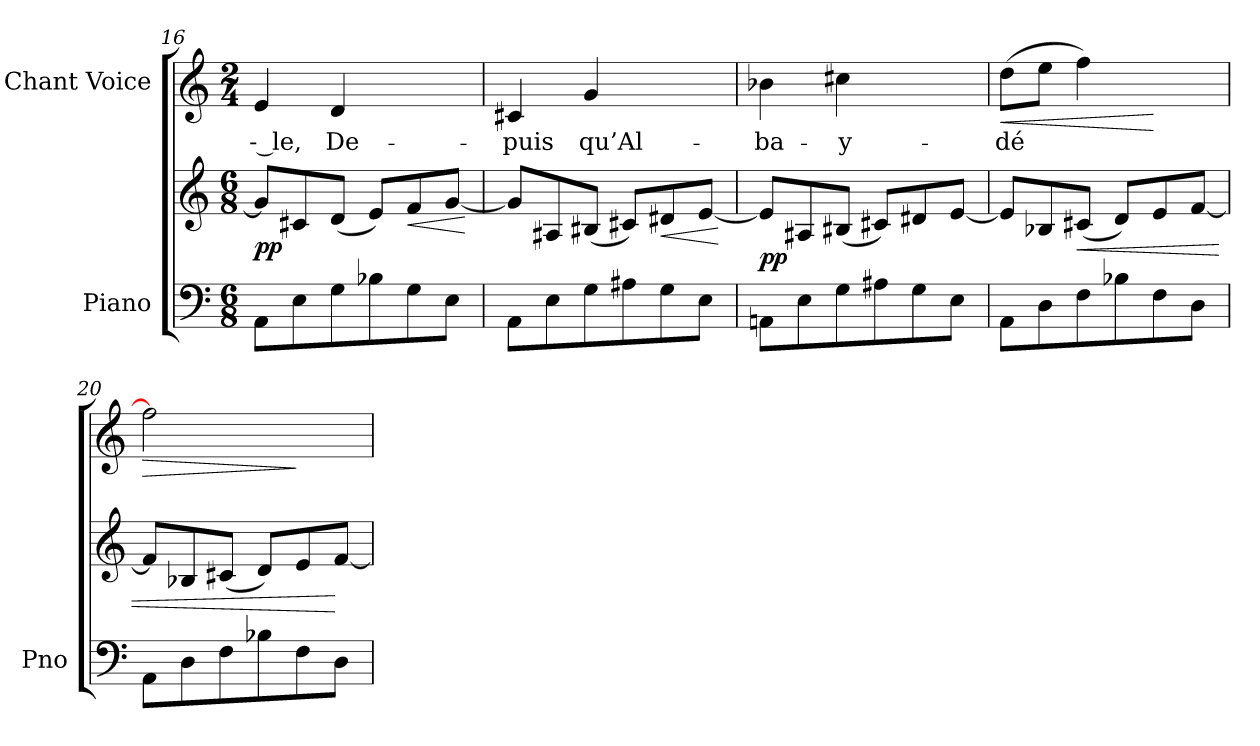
**kern	**kern	**dynam	**kern	**text	**dynam
*part2	*part2	*part2	*part1	*part1	*part1
*staff3	*staff2	*staff2/3	*staff1	*staff1	*staff1
*I"Piano	*	*	*I"Chant Voice	*	*
*I'Pno	*	*	*	*	*
!!LO:LB:g=z
*clefF4	*clefG2	*	*clefG2	*	*
*k[]	*k[]	*	*k[]	*	*
*M6/8	*M6/8	*	*M2/4	*	*
=16	=16	=16	=16	=16	=16
!	!	!LO:DY:b	!	!LO:LY:b	!
8AA\L	8g/L]	pp	4e/	-- le,	.
8E\	8c#X/	.	.	.	.
!	!	!	!	!LO:LY:b	!
8G\	(<8d/J	.	4d/	De-	.
8B-X\	8e/L)	.	.	.	.
!	!	!LO:HP:b	!	!	!
8G\	8f/	<	4ryy	.	.
8E\J	[8g/J	.	.	.	.
.	.	[	.	.	.
=17	=17	=17	=17	=17	=17
!	!	!	!	!LO:LY:b	!
8AA\L	8g/L]	.	4c#X/	-puis	.
8E\	8A#X/	.	.	.	.
!	!	!	!	!LO:LY:b	!
8G\	(<8B#X/J	.	4g/	qu’Al-	.
8A#X\	8c#X/L)	.	.	.	.
!	!	!LO:HP:b	!	!	!
8G\	8d#X/	<	4ryy	.	.
8E\J	[8e/J	.	.	.	.
.	.	[	.	.	.
=18	=18	=18	=18	=18	=18
!	!	!LO:DY:b	!	!LO:LY:b	!
8AAn\L	8e/L]	pp	4b-X\	-ba-	.
8E\	8A#X/	.	.	.	.
!	!	!	!	!LO:LY:b	!
8G\	(<8B#X/J	.	4cc#X\	-y-	.
8A#X\	8c#X/L)	.	.	.	.
8G\	8d#X/	.	4ryy	.	.
8E\J	[8e/J	.	.	.	.
=19	=19	=19	=19	=19	=19
!	!	!	!	!LO:LY:b	!LO:HP:b
8AA\L	8e/L]	.	(>8dd\L	-dé	<
8D\	8B-X/	.	8ee\J	.	.
!	!	!LO:HP:b	!	!	!
8F\	(<8c#X/J	<	[4ff\)	.	.
8B-X\	8d/L)	.	.	.	.
8F\	8e/	.	4ryy	.	[
8D\J	[8f/J	.	.	.	.
=20	=20	=20	=20	=20	=20
!	!	!	!	!	!LO:HP:b
8AA\L	8f/L]	.	2ff\]	.	>
8D\	8B-X/	.	.	.	.
8F\	(<8c#X/J	.	.	.	.
8B-X\	8d/L)	.	.	.	.
8F\	8e/	.	4ryy	.	]
8D\J	[8f/J	[	.	.	.
=	=	=	=	=	=
*-	*-	*-	*-	*-	*-
